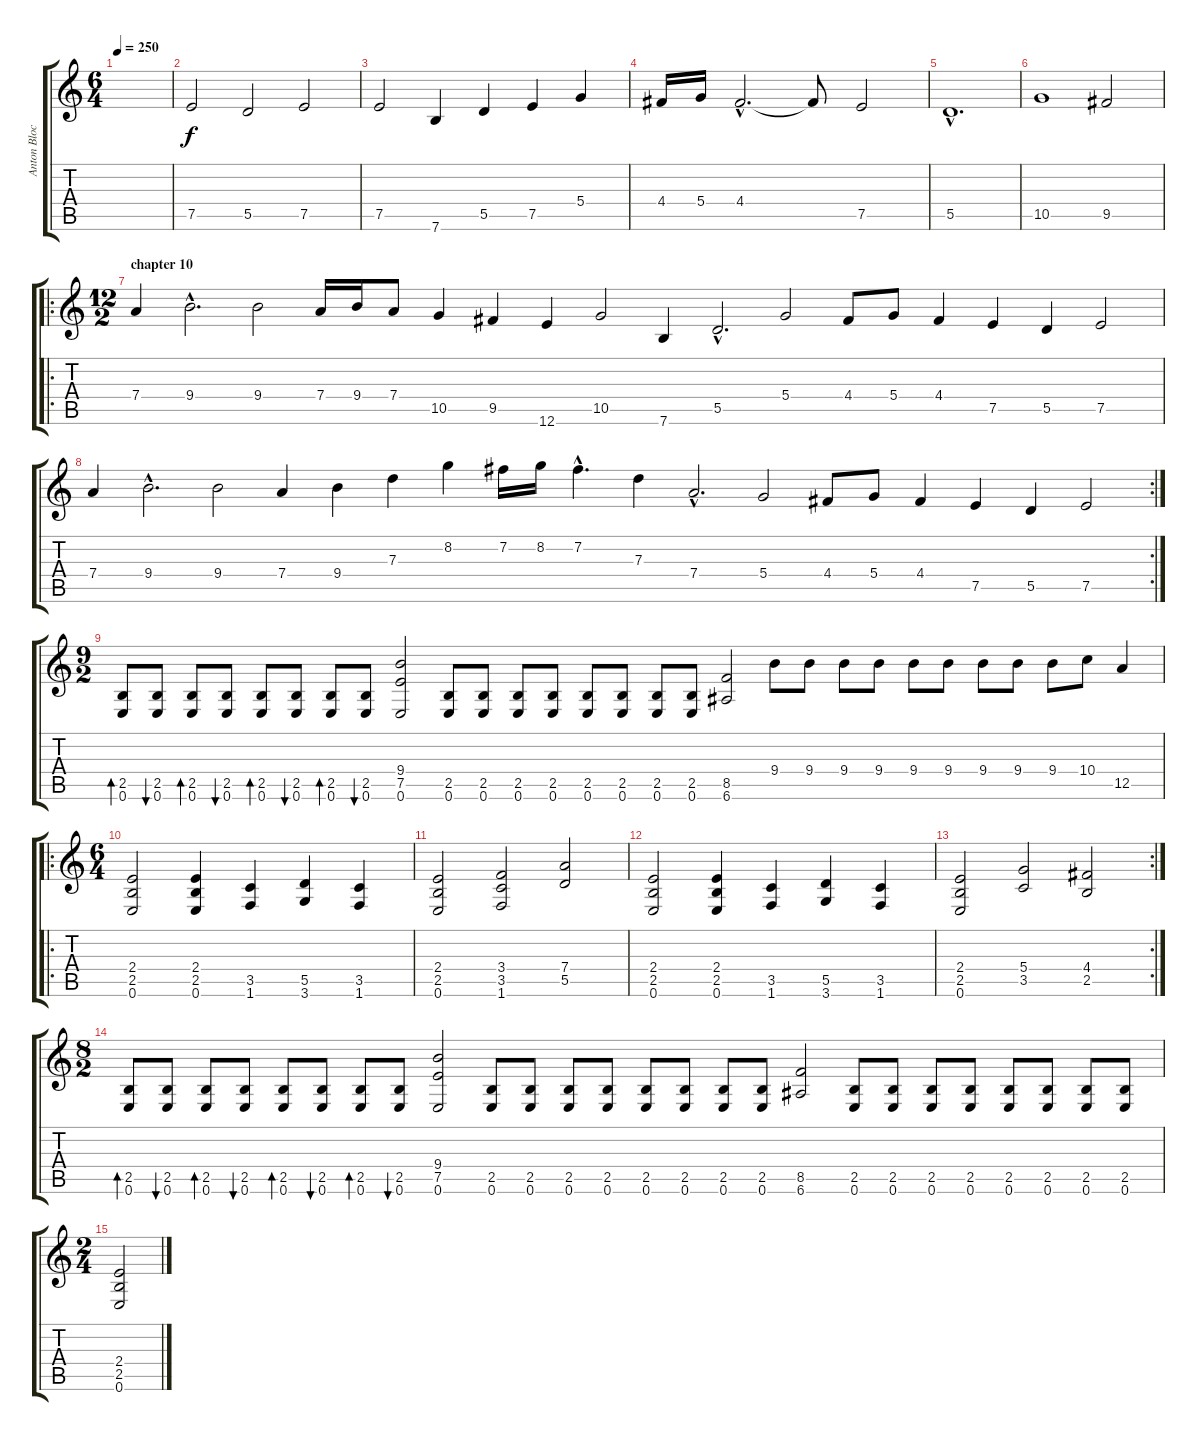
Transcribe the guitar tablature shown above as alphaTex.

\track ("Anton Blochin guitar" "Anton Bloc") {instrument overdrivenguitar}
\staff {score tabs}
\tuning (E4 B3 G3 D3 A2 E2) {hide}
\ts (6 4)
\tempo 250
\clef g2
\ks c
|
7.5.2 5.5.2 7.5.2 |
7.5.2 7.6.4 5.5.4 7.5.4 5.4.4 |
4.4.16 5.4.16 4.4{hac}.2{d} 4.4{t}.8 7.5.2 |
5.5{hac}.1{d} |
10.5.1 9.5.2 |
\ro
\ts (12 2)
\section ("" "chapter 10")
7.4.4 9.4{hac}.2{d} 9.4.2 7.4.16 9.4.16 7.4.8 10.5.4 9.5.4 12.6.4 10.5.2 7.6.4 5.5{hac}.2{d} 5.4.2 4.4.8 5.4.8 4.4.4 7.5.4 5.5.4 7.5.2 |
\rc 2
7.4.4 9.4{hac}.2{d} 9.4.2 7.4.4 9.4.4 7.3.4 8.2.4 7.2.16 8.2.16 7.2{hac}.4{d} 7.3.4 7.4{hac}.2{d} 5.4.2 4.4.8 5.4.8 4.4.4 7.5.4 5.5.4 7.5.2 |
\ts (9 2)
(2.5 0.6).8{bd 60} (2.5 0.6).8{bu 60} (2.5 0.6).8{bd 60} (2.5 0.6).8{bu 60} (2.5 0.6).8{bd 60} (2.5 0.6).8{bu 60} (2.5 0.6).8{bd 60} (2.5 0.6).8{bu 60} (9.4 7.5 0.6).2 (2.5 0.6).8 (2.5 0.6).8 (2.5 0.6).8 (2.5 0.6).8 (2.5 0.6).8 (2.5 0.6).8 (2.5 0.6).8 (2.5 0.6).8 (8.5 6.6).2 9.4.8 9.4.8 9.4.8 9.4.8 9.4.8 9.4.8 9.4.8 9.4.8 9.4.8 10.4.8 12.5.4 |
\ro
\ts (6 4)
(2.4 2.5 0.6).2 (2.4 2.5 0.6).4 (3.5 1.6).4 (5.5 3.6).4 (3.5 1.6).4 |
(2.4 2.5 0.6).2 (3.4 3.5 1.6).2 (7.4 5.5).2 |
(2.4 2.5 0.6).2 (2.4 2.5 0.6).4 (3.5 1.6).4 (5.5 3.6).4 (3.5 1.6).4 |
\rc 2
(2.4 2.5 0.6).2 (5.4 3.5).2 (4.4 2.5).2 |
\ts (8 2)
(2.5 0.6).8{bd 60} (2.5 0.6).8{bu 60} (2.5 0.6).8{bd 60} (2.5 0.6).8{bu 60} (2.5 0.6).8{bd 60} (2.5 0.6).8{bu 60} (2.5 0.6).8{bd 60} (2.5 0.6).8{bu 60} (9.4 7.5 0.6).2 (2.5 0.6).8 (2.5 0.6).8 (2.5 0.6).8 (2.5 0.6).8 (2.5 0.6).8 (2.5 0.6).8 (2.5 0.6).8 (2.5 0.6).8 (8.5 6.6).2 (2.5 0.6).8 (2.5 0.6).8 (2.5 0.6).8 (2.5 0.6).8 (2.5 0.6).8 (2.5 0.6).8 (2.5 0.6).8 (2.5 0.6).8 |
\ts (2 4)
(2.4 2.5 0.6).2
